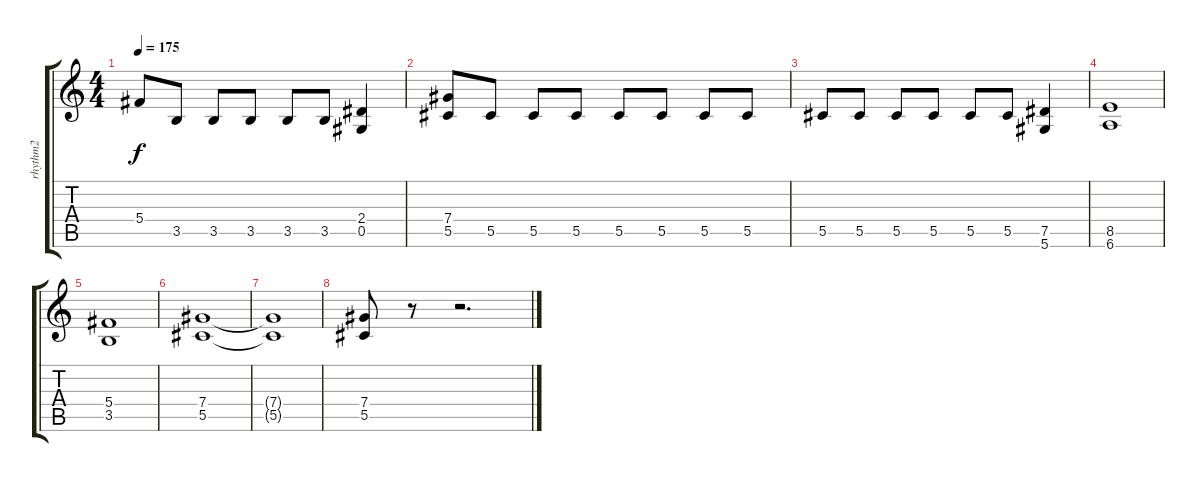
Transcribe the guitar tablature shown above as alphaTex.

\track ("rhythm2" "rhythm2") {instrument distortionguitar}
\staff {score tabs}
\tuning (Eb4 Bb3 Gb3 Db3 Ab2 Eb2) {hide}
\ts (4 4)
\tempo 175
\clef g2
\ks c
5.4{t}.8{dy f} 3.5.8 3.5.8 3.5.8 3.5.8 3.5.8 (2.4 0.5).4 |
(7.4 5.5).8 5.5.8 5.5.8 5.5.8 5.5.8 5.5.8 5.5.8 5.5.8 |
5.5.8 5.5.8 5.5.8 5.5.8 5.5.8 5.5.8 (7.5 5.6).4 |
(8.5 6.6).1 |
(5.4 3.5).1 |
(7.4 5.5).1 |
(7.4{t} 5.5{t}).1 |
(7.4 5.5).8 r.8 r.2{d}
